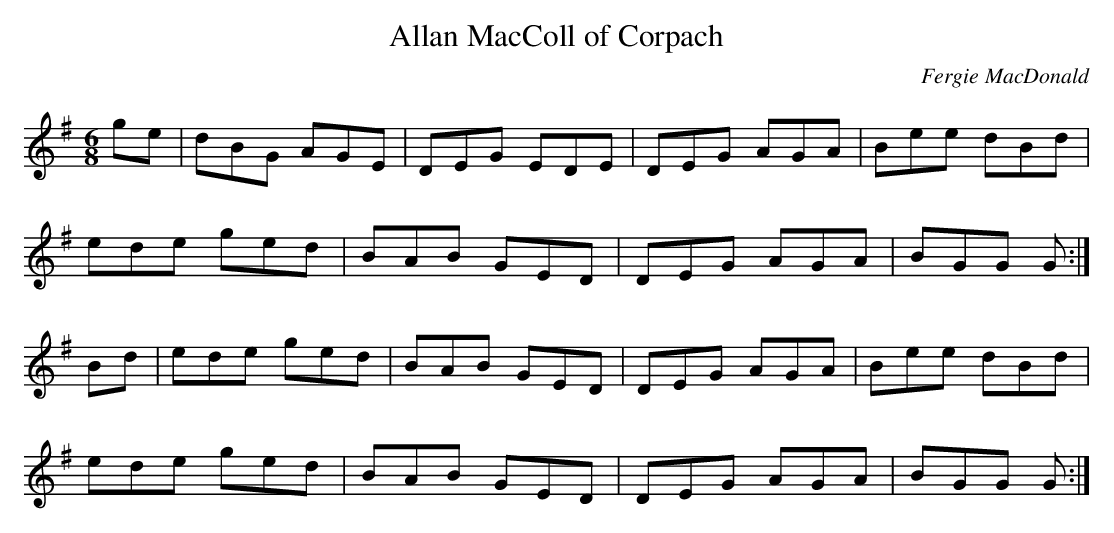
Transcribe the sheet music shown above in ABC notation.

X:1
T:Allan MacColl of Corpach
C:Fergie MacDonald
M:6/8
L:1/8
K:G
ge | dBG AGE | DEG EDE | DEG AGA | Bee dBd |
ede ged | BAB GED | DEG AGA | BGG G :|
Bd | ede ged | BAB GED | DEG AGA | Bee dBd |
ede ged | BAB GED | DEG AGA | BGG G :|
